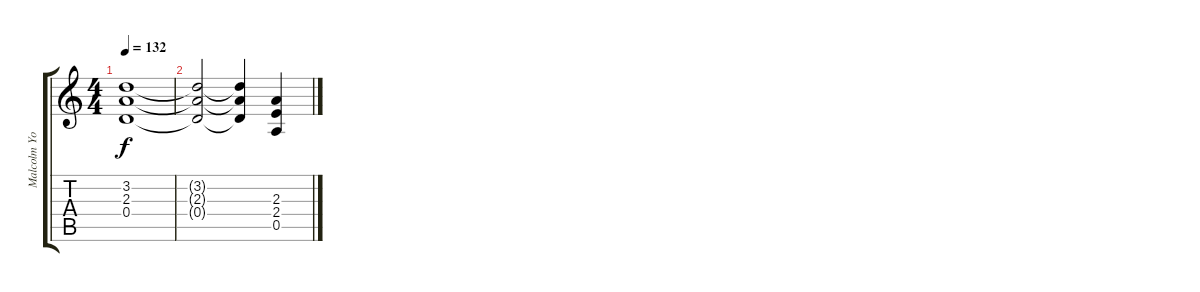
\track ("Malcolm Young - Rhythm w/dist" "Malcolm Yo") {instrument distortionguitar}
\staff {score tabs}
\tuning (E4 B3 G3 D3 A2 E2) {hide}
\ts (4 4)
\tempo 132
\clef g2
\ks c
(3.2 2.3 0.4).1{dy f} |
(3.2{t} 2.3{t} 0.4{t}).2 (3.2{t} 2.3{t} 0.4{t}).4 (2.3 2.4 0.5).4
